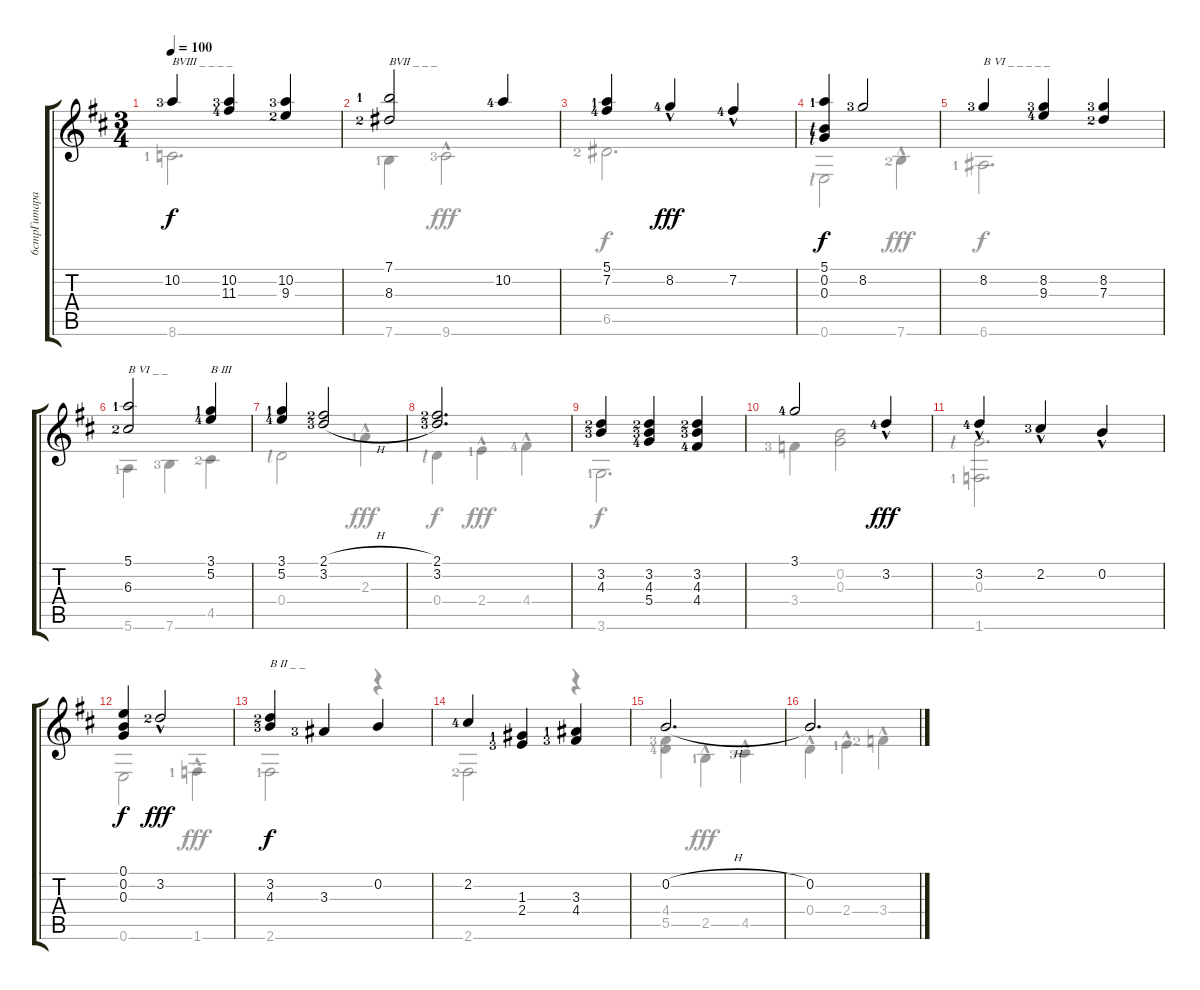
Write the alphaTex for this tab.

\track ("6стрГитара" "6стрГитара") {instrument acousticguitarnylon}
\staff {score tabs}
\tuning (E4 B3 G3 D3 A2 E2) {hide}
\voice
\ts (3 4)
\tempo 100
\clef g2
\ks bminor
10.2{lf 4}.4{txt "BVIII _ _ _ _" dy f} (10.2{lf 4} 11.3{lf 5}).4 (10.2{lf 4} 9.3{lf 3}).4 |
(7.1{lf 2} 8.3{lf 3}).2{txt "BVII _ _ _"} 10.2{lf 5}.4 |
(5.1{lf 2} 7.2{lf 5}).4 8.2{hac lf 5}.4{dy fff} 7.2{hac lf 5}.4 |
(5.1{lf 2} 0.2{lf 1} 0.3{lf 1}).4{dy f} 8.2{lf 4}.2 |
8.2{lf 4}.4{txt "B VI _ _ _ _ _"} (8.2{lf 4} 9.3{lf 5}).4 (8.2{lf 4} 7.3{lf 3}).4 |
(5.1{lf 2} 6.3{lf 3}).2{txt "B VI _ _"} (3.1{lf 2} 5.2{lf 5}).4{txt "B III"} |
(3.1{lf 2} 5.2{lf 5}).4 (2.1{h lf 3} 3.2{h lf 4}).2 |
(2.1{lf 3} 3.2{lf 4}).2{d} |
(3.2{lf 3} 4.3{lf 4}).4 (3.2{lf 3} 4.3{lf 4} 5.4{lf 5}).4 (3.2{lf 3} 4.3{lf 4} 4.4{lf 5}).4 |
3.1{lf 5}.2 3.2{hac lf 5}.4{dy fff} |
3.2{hac lf 5}.4 2.2{hac lf 4}.4 0.2{hac}.4 |
(0.1 0.2 0.3).4{dy f} 3.2{hac lf 3}.2{dy fff} |
(3.2{lf 3} 4.3{lf 4}).4{txt "B II _ _ " dy f} 3.3{lf 4}.4 0.2.4 |
2.2{lf 5}.4 (1.3{lf 2} 2.4{lf 4}).4 (3.3{lf 2} 4.4{lf 4}).4 |
0.2{h}.2{d} |
0.2.2{d}
\voice
\clef g2
\ottava regular
\simile none
\ks bminor
8.6{lf 2}.2{d dy f} |
7.6{lf 2}.4 9.6{hac lf 4}.2{dy fff} |
6.5{lf 3}.2{d dy f} |
0.6{lf 1}.2 7.6{hac lf 3}.4{dy fff} |
6.6{lf 2}.2{d dy f} |
5.6{lf 2}.4 7.6{lf 4}.4 4.5{lf 3}.4 |
0.4{lf 1}.2 2.3{hac lf 2}.4{dy fff} |
0.4{lf 1}.4{dy f} 2.4{hac lf 2}.4{dy fff} 4.4{hac lf 5}.4 |
3.6{lf 2}.2{d dy f} |
3.4{lf 4}.4 (0.2 0.3).2 |
(0.3{lf 1} 1.6{lf 2}).2{d} |
0.6.2 1.6{hac lf 2}.4{dy fff} |
2.6{lf 2}.2{dy f} r.4 |
2.6{lf 3}.2 r.4 |
(4.4{lf 4} 5.5{lf 5}).4 2.5{hac lf 2}.4{dy fff} 4.5{hac lf 4}.4 |
0.4{hac}.4 2.4{hac lf 2}.4 3.4{hac lf 3}.4
